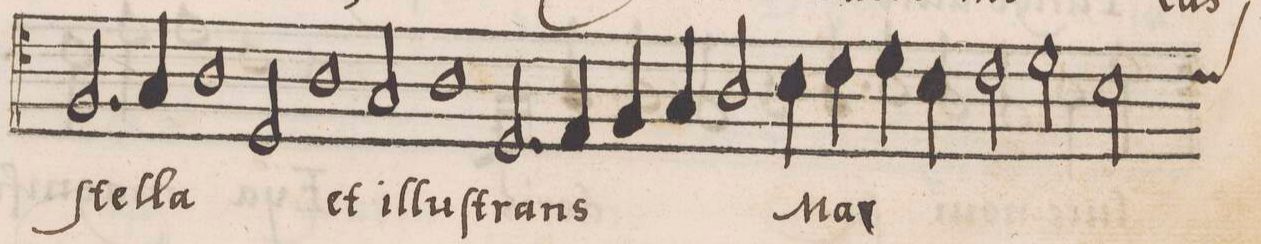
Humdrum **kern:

**kern	**text
*I"ALTVS	*
*clefC4	*
*k[]	*
*met(C)	*
*M2/1	*
2.F/	ſtel-
4G/	-la
=52-	=52-
1A	.
2D/	.
1A\	et
=53-	=53-
2G/	il-
1A	-luſ-
=54-	=54-
2.D/	-trans
4E/	.
4F/	.
4G/	.
2A/	.
=55-	=55-
4B\	Ma-
4c\	.
4d\	.
4B\	.
2c\	.
2d\	.
=56-	=56-
2B\	.
*custos:c	*
*-	*-
